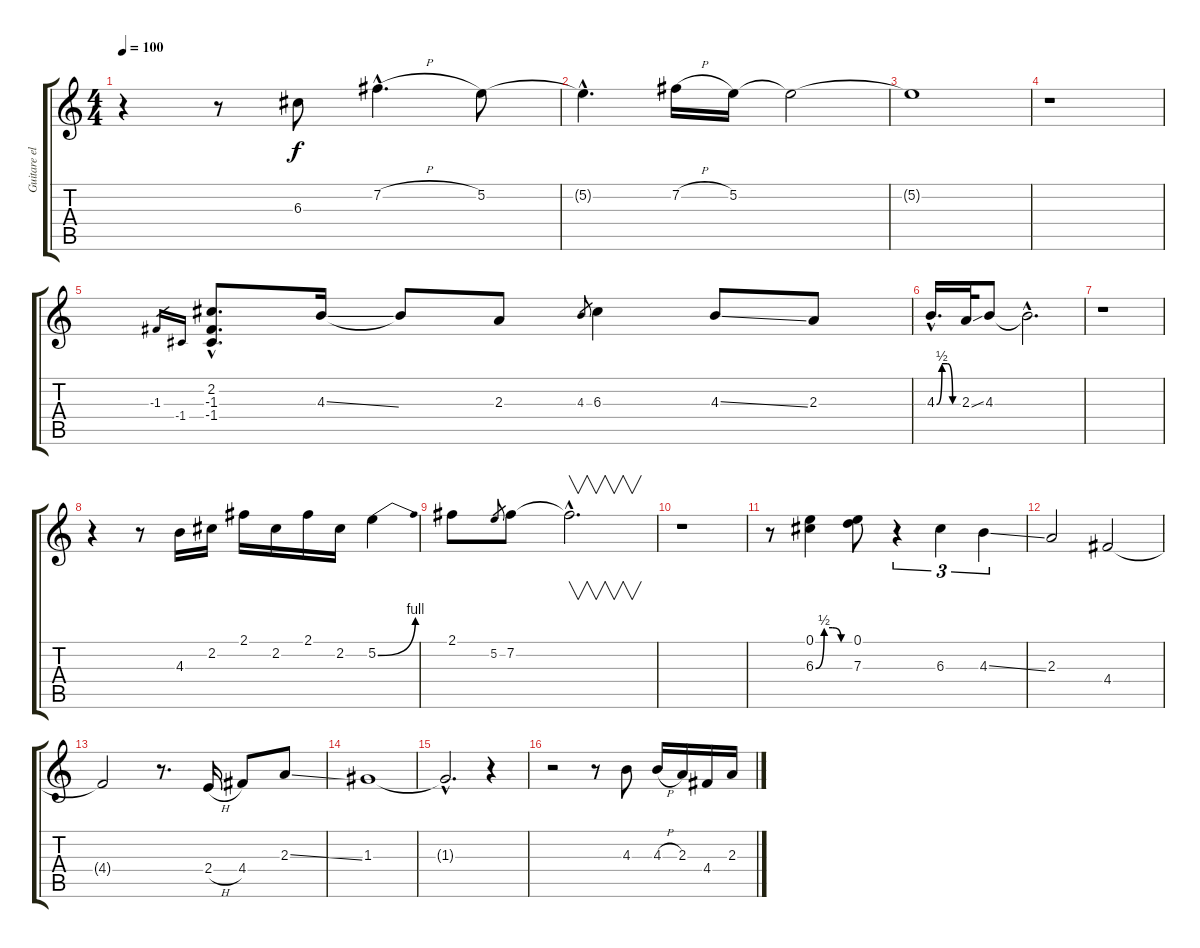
\track ("Guitare elec solo" "Guitare el") {instrument electricguitarjazz}
\staff {score tabs}
\tuning (E4 B3 G3 D3 A2 E2) {hide}
\ts (4 4)
\tempo 100
\clef g2
\ks c
r.4{dy f} r.8 6.3.8 7.2{h hac}.4{d} 5.2.8 |
5.2{hac t}.4{d} 7.2{h}.16 5.2.16 5.2{t}.2 |
5.2{t}.1 |
r.1 |
-1.3.16{gr} -1.4.16{gr} (2.2{hac} -1.3{hac} -1.4{hac}).8{d} 4.3{ss}.16 4.3{t}.8 2.3.8 4.3.8{gr} 6.3.4 4.3{ss}.8 2.3.8 |
4.3{be (custom 0 0 15 2 30 2 45 0 60 0) hac}.16{d} 2.3{ss}.32 4.3.8 4.3{hac t}.2{d} |
r.1 |
r.4 r.8 4.3.16 2.2.16 2.1.16 2.2.16 2.1.16 2.2.16 5.2{be (bend 0 0 60 4)}.4 |
2.1.8 5.2.8{gr} 7.2.8 7.2{hac t}.2{v d} |
r.1 |
r.8 (0.1 6.3{be (custom 0 0 15 2 30 2 45 0 60 0)}).4 (0.1 7.3).8 r.4{tu (3 2)} 6.3.4{tu (3 2)} 4.3{ss}.4{tu (3 2)} |
2.3.2 4.4.2 |
4.4{t}.2 r.8{d} 2.4{h}.16 4.4.8 2.3{ss}.8 |
1.3.1 |
1.3{hac t}.2{d} r.4 |
r.2 r.8 4.3.8 4.3{h}.16 2.3.16 4.4.16 2.3.16
